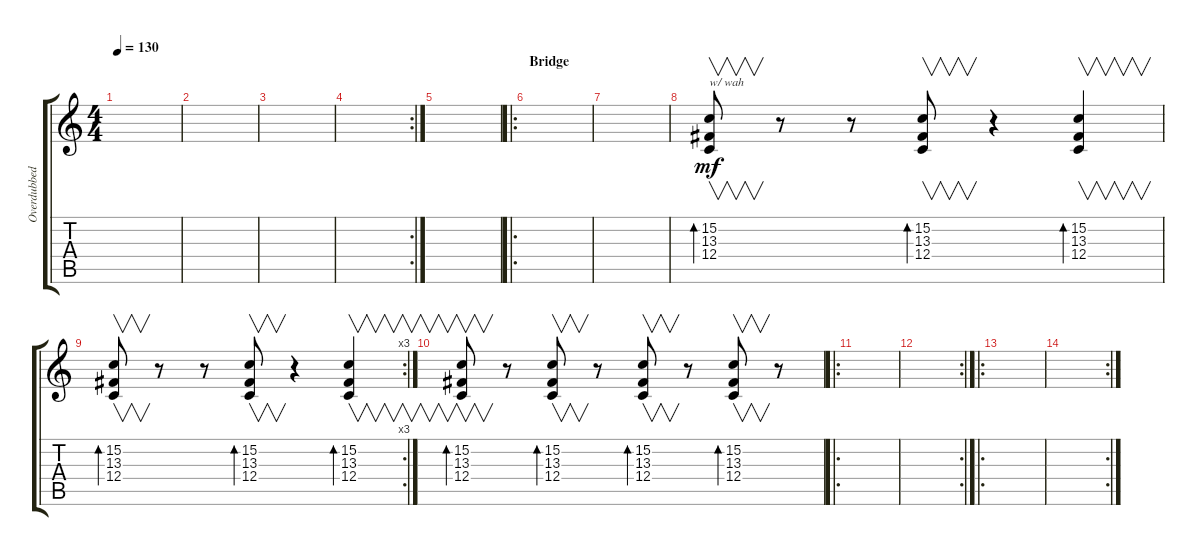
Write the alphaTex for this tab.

\track ("Overdubbed Stuff" "Overdubbed") {instrument acousticgrandpiano}
\staff {score tabs}
\tuning (D4 A3 F3 C3 G2 C2) {hide}
\ts (4 4)
\tempo 130
\clef g2
\ks c
|
|
|
\rc 2
|
|
\ro
\section ("" "Bridge")
|
|
(15.2 13.3 12.4).8{v bd 480 txt "w/ wah" dy mf instrument distortionguitar} r.8 r.8 (15.2 13.3 12.4).8{v bd 480} r.4 (15.2 13.3 12.4).4{v bd 480} |
\rc 3
(15.2 13.3 12.4).8{v bd 480} r.8 r.8 (15.2 13.3 12.4).8{v bd 480} r.4 (15.2 13.3 12.4).4{v bd 480} |
(15.2 13.3 12.4).8{v bd 480} r.8 (15.2 13.3 12.4).8{v bd 480} r.8 (15.2 13.3 12.4).8{v bd 480} r.8 (15.2 13.3 12.4).8{v bd 480} r.8 |
\ro
|
\rc 2
|
\ro
|
\rc 2
